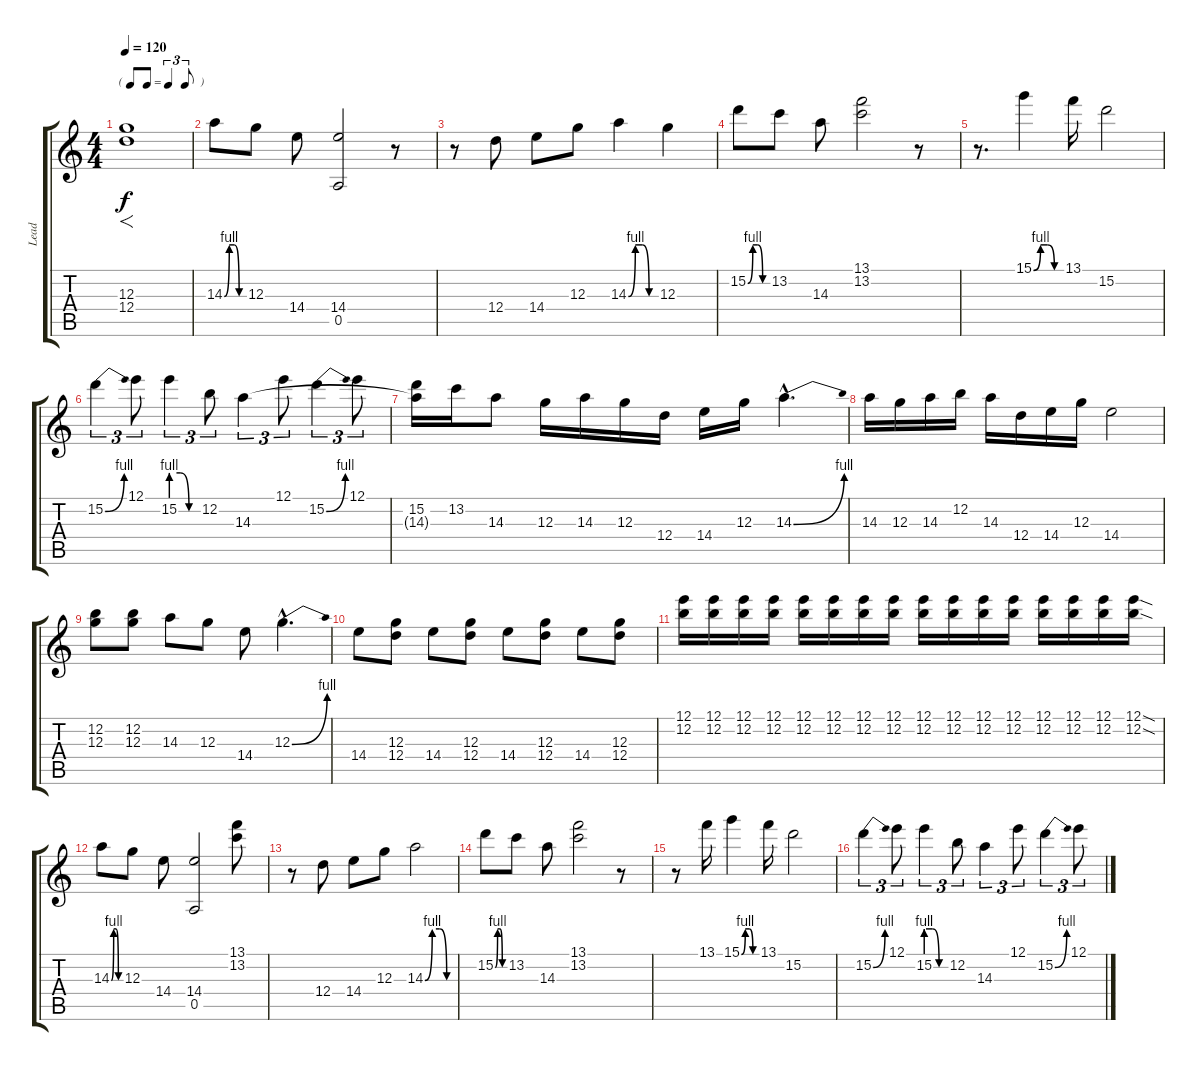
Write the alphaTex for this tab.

\track ("Lead" "Lead") {instrument overdrivenguitar}
\staff {score tabs}
\tuning (E4 B3 G3 D3 A2 E2) {hide}
\ts (4 4)
\tf triplet8th
\tempo 120
\clef g2
\ks c
(12.3 12.4).1{f dy f instrument overdrivenguitar} |
14.3{be (custom 0 0 15 4 30 4 45 0 60 0)}.8 12.3.8 14.4.8 (14.4 0.5).2 r.8 |
r.8 12.4.8 14.4.8 12.3.8 14.3{be (custom 0 0 15 4 30 4 45 0 60 0)}.4 12.3.4 |
15.2{be (custom 0 0 15 4 30 4 45 0 60 0)}.8 13.2.8 14.3.8 (13.1 13.2).2 r.8 |
r.8{d} 15.1{be (custom 0 0 15 4 30 4 45 0 60 0)}.4 13.1.16 15.2.2 |
15.2{be (bend 0 0 60 4)}.4{tu (3 2)} 12.1.8{tu (3 2)} 15.2{be (custom 0 4 20 4 40 0 60 0)}.4{tu (3 2)} 12.2.8{tu (3 2)} 14.3.4{tu (3 2)} 12.1.8{tu (3 2)} 15.2{be (bend 0 0 60 4)}.4{tu (3 2)} 12.1.8{tu (3 2)} |
(15.2 14.3{t}).16 13.2.16 14.3.8 12.3.16 14.3.16 12.3.16 12.4.16 14.4.16 12.3.16 14.3{be (bend 0 0 60 4) hac}.4{d} |
14.3.16 12.3.16 14.3.16 12.2.16 14.3.16 12.4.16 14.4.16 12.3.16 14.4.2 |
(12.2 12.3).8 (12.2 12.3).8 14.3.8 12.3.8 14.4.8 12.3{be (bend 0 0 60 4) hac}.4{d} |
14.4.8 (12.3 12.4).8 14.4.8 (12.3 12.4).8 14.4.8 (12.3 12.4).8 14.4.8 (12.3 12.4).8 |
(12.1 12.2).16 (12.1 12.2).16 (12.1 12.2).16 (12.1 12.2).16 (12.1 12.2).16 (12.1 12.2).16 (12.1 12.2).16 (12.1 12.2).16 (12.1 12.2).16 (12.1 12.2).16 (12.1 12.2).16 (12.1 12.2).16 (12.1 12.2).16 (12.1 12.2).16 (12.1 12.2).16 (12.1{sod} 12.2{sod}).16 |
14.3{be (custom 0 0 15 4 30 4 45 0 60 0)}.8 12.3.8 14.4.8 (14.4 0.5).2 (13.1 13.2).8 |
r.8 12.4.8 14.4.8 12.3.8 14.3{be (custom 0 0 15 4 30 4 45 0 60 0)}.2 |
15.2{be (custom 0 0 15 4 30 4 45 0 60 0)}.8 13.2.8 14.3.8 (13.1 13.2).2 r.8 |
r.8 13.1.16 15.1{be (custom 0 0 15 4 30 4 45 0 60 0)}.4 13.1.16 15.2.2 |
15.2{be (bend 0 0 60 4)}.4{tu (3 2)} 12.1.8{tu (3 2)} 15.2{be (custom 0 4 20 4 40 0 60 0)}.4{tu (3 2)} 12.2.8{tu (3 2)} 14.3.4{tu (3 2)} 12.1.8{tu (3 2)} 15.2{be (bend 0 0 60 4)}.4{tu (3 2)} 12.1.8{tu (3 2)}
